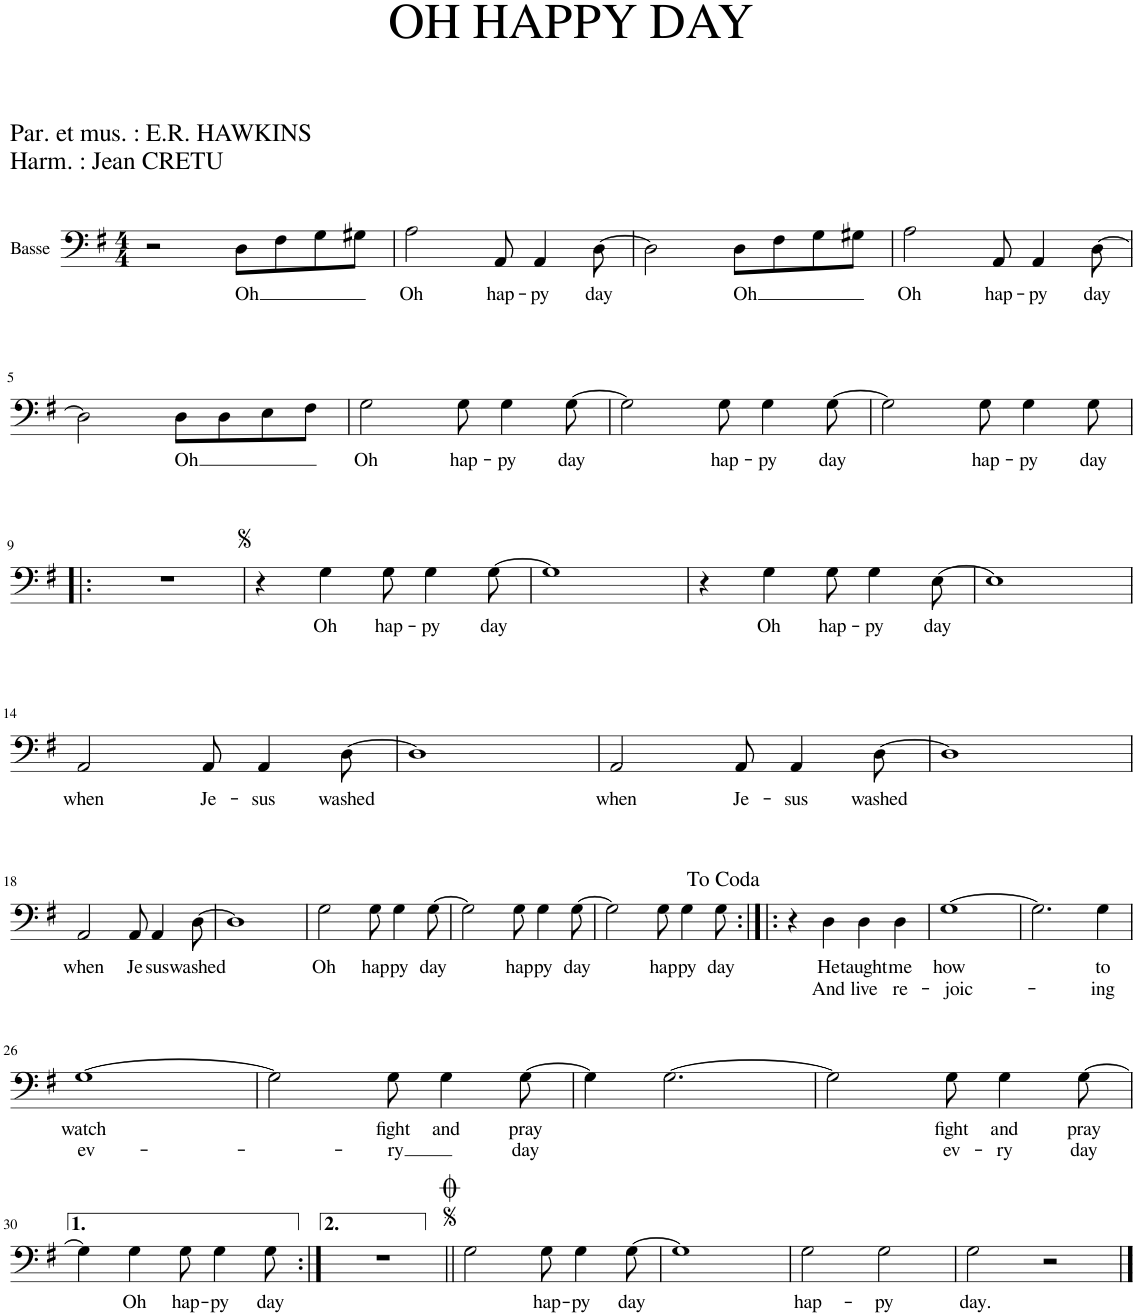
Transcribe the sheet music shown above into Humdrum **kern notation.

**kern	**text	**text
*part1	*part1	*part1
*staff1	*staff1	*staff1
*I"Basse	*	*
*clefF4	*	*
*k[f#]	*	*
*M4/4	*	*
=1	=1	=1
2r	.	.
!	!LO:LY:b	!
8D\L	Oh	.
8F#\	.	.
8G\	.	.
8G#X\J	.	.
=2	=2	=2
!	!LO:LY:b	!
2A\	Oh	.
!	!LO:LY:b	!
8AA/	hap-	.
!	!LO:LY:b	!
4AA/	-py	.
!	!LO:LY:b	!
[8D\	day	.
=3	=3	=3
2D\]	.	.
!	!LO:LY:b	!
8D\L	Oh	.
8F#\	.	.
8G\	.	.
8G#X\J	.	.
=4	=4	=4
!	!LO:LY:b	!
2A\	Oh	.
!	!LO:LY:b	!
8AA/	hap-	.
!	!LO:LY:b	!
4AA/	-py	.
!	!LO:LY:b	!
[8D\	day	.
!!LO:LB:g=z
=5	=5	=5
2D\]	.	.
!	!LO:LY:b	!
8D\L	Oh	.
8D\	.	.
8E\	.	.
8F#\J	.	.
=6	=6	=6
!	!LO:LY:b	!
2G\	Oh	.
!	!LO:LY:b	!
8G\	hap-	.
!	!LO:LY:b	!
4G\	-py	.
!	!LO:LY:b	!
[8G\	day	.
=7	=7	=7
2G\]	.	.
!	!LO:LY:b	!
8G\	hap-	.
!	!LO:LY:b	!
4G\	-py	.
!	!LO:LY:b	!
[8G\	day	.
=8	=8	=8
2G\]	.	.
!	!LO:LY:b	!
8G\	hap-	.
!	!LO:LY:b	!
4G\	-py	.
!	!LO:LY:b	!
8G\	day	.
!!LO:LB:g=z
=9!|:	=9!|:	=9!|:
1r	.	.
=10	=10	=10
4r	.	.
!	!LO:LY:b	!
4G\	Oh	.
!	!LO:LY:b	!
8G\	hap-	.
!	!LO:LY:b	!
4G\	-py	.
!	!LO:LY:b	!
[8G\	day	.
=11	=11	=11
1G]	.	.
=12	=12	=12
4r	.	.
!	!LO:LY:b	!
4G\	Oh	.
!	!LO:LY:b	!
8G\	hap-	.
!	!LO:LY:b	!
4G\	-py	.
!	!LO:LY:b	!
[8E\	day	.
=13	=13	=13
1E]	.	.
!!LO:LB:g=z
=14	=14	=14
!	!LO:LY:b	!
2AA/	when	.
!	!LO:LY:b	!
8AA/	Je-	.
!	!LO:LY:b	!
4AA/	-sus	.
!	!LO:LY:b	!
[8D\	washed	.
=15	=15	=15
1D]	.	.
=16	=16	=16
!	!LO:LY:b	!
2AA/	when	.
!	!LO:LY:b	!
8AA/	Je-	.
!	!LO:LY:b	!
4AA/	-sus	.
!	!LO:LY:b	!
[8D\	washed	.
=17	=17	=17
1D]	.	.
!!LO:LB:g=z
=18	=18	=18
!	!LO:LY:b	!
2AA/	when	.
!	!LO:LY:b	!
8AA/	Je-	.
!	!LO:LY:b	!
4AA/	-sus	.
!	!LO:LY:b	!
[8D\	washed	.
=19	=19	=19
1D]	.	.
=20	=20	=20
!	!LO:LY:b	!
2G\	Oh	.
!	!LO:LY:b	!
8G\	hap-	.
!	!LO:LY:b	!
4G\	-py	.
!	!LO:LY:b	!
[8G\	day	.
=21	=21	=21
2G\]	.	.
!	!LO:LY:b	!
8G\	hap-	.
!	!LO:LY:b	!
4G\	-py	.
!	!LO:LY:b	!
[8G\	day	.
=22	=22	=22
2G\]	.	.
!	!LO:LY:b	!
8G\	hap-	.
!	!LO:LY:b	!
4G\	-py	.
!	!LO:LY:b	!
8G\	day	.
=23:|!|:	=23:|!|:	=23:|!|:
4r	.	.
!	!LO:LY:b	!LO:LY:b
4D\	He	And
!	!LO:LY:b	!LO:LY:b
4D\	taught	live
!	!LO:LY:b	!LO:LY:b
4D\	me	re-
=24	=24	=24
!	!LO:LY:b	!LO:LY:b
[1G	how	-joic-
=25	=25	=25
2.G\]	.	.
!	!LO:LY:b	!LO:LY:b
4G\	to	-ing
!!LO:LB:g=z
=26	=26	=26
!	!LO:LY:b	!LO:LY:b
[1G	watch	ev-
=27	=27	=27
2G\]	.	.
!	!LO:LY:b	!LO:LY:b
8G\	fight	-ry
!	!LO:LY:b	!
4G\	and	.
!	!LO:LY:b	!LO:LY:b
[8G\	pray	day
=28	=28	=28
4G\]	.	.
[2.G\	.	.
=29	=29	=29
2G\]	.	.
!	!LO:LY:b	!LO:LY:b
8G\	fight	ev-
!	!LO:LY:b	!LO:LY:b
4G\	and	-ry
!	!LO:LY:b	!LO:LY:b
[8G\	pray	day
!!LO:LB:g=z
=30	=30	=30
4G\]	.	.
!	!LO:LY:b	!
4G\	Oh	.
!	!LO:LY:b	!
8G\	hap-	.
!	!LO:LY:b	!
4G\	-py	.
!	!LO:LY:b	!
8G\	day	.
=31:|!	=31:|!	=31:|!
1r	.	.
=32||	=32||	=32||
2G\	.	.
!	!LO:LY:b	!
8G\	hap-	.
!	!LO:LY:b	!
4G\	-py	.
!	!LO:LY:b	!
[8G\	day	.
=33	=33	=33
1G]	.	.
=34	=34	=34
!	!LO:LY:b	!
2G\	hap-	.
!	!LO:LY:b	!
2G\	-py	.
=35	=35	=35
!	!LO:LY:b	!
2G\	day.	.
2r	.	.
==	==	==
*-	*-	*-
